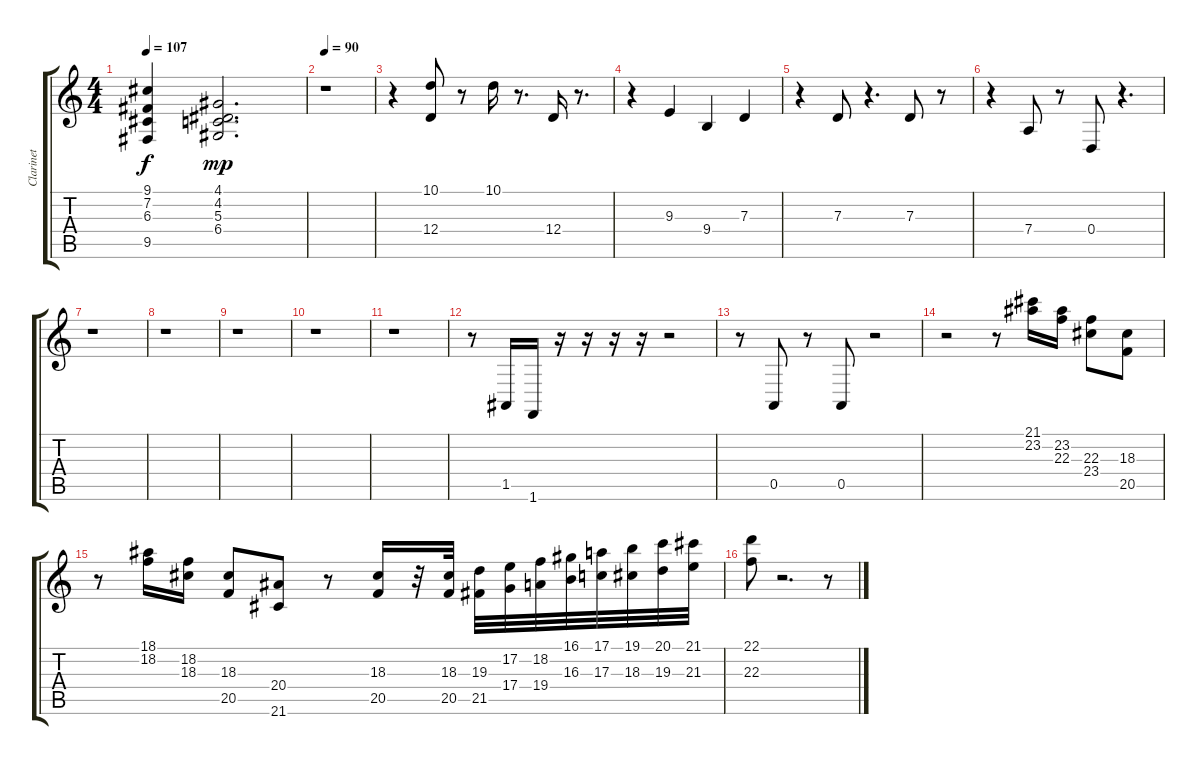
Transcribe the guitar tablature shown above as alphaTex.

\track ("Clarinet" "Clarinet") {instrument clarinet}
\staff {score tabs}
\tuning (E4 B3 G3 D3 A2 E2) {hide}
\ts (4 4)
\tempo 107
\clef g2
\ks c
(9.1{t} 7.2{t} 6.3{t} 9.5{t}).4{dy f} (4.1 4.2 5.3 6.4).2{d dy mp} |
\tempo 90
r.1 |
r.4 (10.1 12.4).8 r.8 10.1.16 r.8{d} 12.4.16 r.8{d} |
r.4 9.3.4 9.4.4 7.3.4 |
r.4 7.3.8 r.4{d} 7.3.8 r.8 |
r.4 7.4.8 r.8 0.4.8 r.4{d} |
r.1 |
r.1 |
r.1 |
r.1 |
r.1 |
r.8 1.5.16 1.6.16 r.16 r.16 r.16 r.16 r.2 |
r.8 0.5.8 r.8 0.5.8 r.2 |
r.2 r.8 (21.1 23.2).16 (23.2 22.3).16 (22.3 23.4).8 (18.3 20.5).8 |
r.8 (18.1 18.2).16 (18.2 18.3).16 (18.3 20.5).8 (20.4 21.6).8 r.8 (18.3 20.5).16 r.32 (18.3 20.5).32 (19.3 21.5).32 (17.2 17.4).32 (18.2 19.4).32 (16.1 16.3).32 (17.1 17.3).32 (19.1 18.3).32 (20.1 19.3).32 (21.1 21.3).32 |
(22.1 22.3).8 r.2{d} r.8
